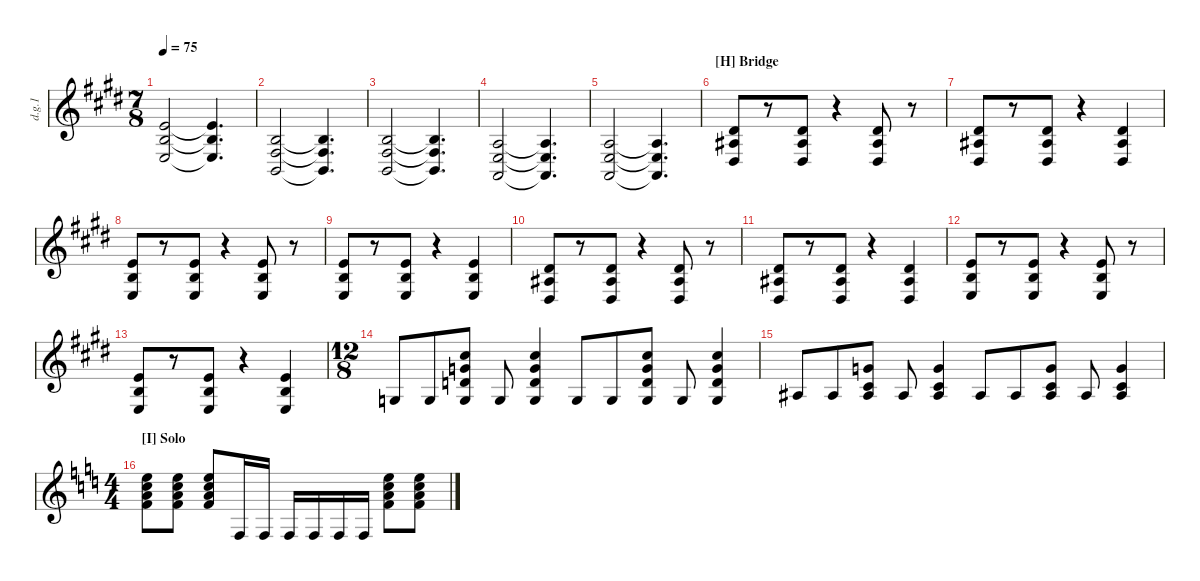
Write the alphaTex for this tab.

\defaultSystemsLayout 4
\hideDynamics
\bracketExtendMode nobrackets
\otherSystemsTrackNameOrientation horizontal
\track ("Distortion Guitar 1" "d.g.1") {instrument distortionguitar}
\staff {score}
\tuning (E4 B3 G3 D3 A2 E2 A1)
\ts (7 8)
\tempo 75
\clef g2
\ks c#minor
(2.4 2.5 0.6).2{dy fff} (2.4{t} 2.5{t} 0.6{t}).4{d} |
(2.5 2.6 2.7).2 (2.5{t} 2.6{t} 2.7{t}).4{d} |
(2.5 2.6 2.7).2 (2.5{t} 2.6{t} 2.7{t}).4{d dy f} |
(0.5 0.6 0.7).2{dy fff} (0.5{t} 0.6{t} 0.7{t}).4{d} |
(0.5 0.6 0.7).2 (0.5{t} 0.6{t} 0.7{t}).4{d} |
\section ("H" "Bridge")
(6.5{pm} 6.6{pm} 6.7{pm}).8 r.8 (6.5{pm} 6.6{pm} 6.7{pm}).8 r.4 (6.5{pm} 6.6{pm} 6.7{pm}).8 r.8 |
(6.5{pm} 6.6{pm} 6.7{pm}).8 r.8 (6.5{pm} 6.6{pm} 6.7{pm}).8 r.4 (6.5 6.6 6.7).4 |
(7.5{pm} 7.6{pm} 7.7{pm}).8 r.8 (7.5{pm} 7.6{pm} 7.7{pm}).8 r.4 (7.5{pm} 7.6{pm} 7.7{pm}).8 r.8 |
(7.5{pm} 7.6{pm} 7.7{pm}).8 r.8 (7.5{pm} 7.6{pm} 7.7{pm}).8 r.4 (7.5 7.6 7.7).4 |
(6.5{pm} 6.6{pm} 6.7{pm}).8 r.8 (6.5{pm} 6.6{pm} 6.7{pm}).8 r.4 (6.5{pm} 6.6{pm} 6.7{pm}).8 r.8 |
(6.5{pm} 6.6{pm} 6.7{pm}).8 r.8 (6.5{pm} 6.6{pm} 6.7{pm}).8 r.4 (6.5 6.6 6.7).4 |
(7.5{pm} 7.6{pm} 7.7{pm}).8 r.8 (7.5{pm} 7.6{pm} 7.7{pm}).8 r.4 (7.5{pm} 7.6{pm} 7.7{pm}).8 r.8 |
(7.5{pm} 7.6{pm} 7.7{pm}).8 r.8 (7.5{pm} 7.6{pm} 7.7{pm}).8 r.4 (7.5 7.6 7.7).4 |
\ts (12 8)
\beaming (8 3 3 3 3)
3.6{pm}.8 3.6{pm}.8 (6.3 5.4 5.5 3.6).8 3.6{pm}.8 (6.3 5.4 5.5 3.6).4 3.6{pm}.8 3.6{pm}.8 (6.3 5.4 5.5 3.6).8 3.6{pm}.8 (6.3 5.4 5.5 3.6).4 |
6.6{pm}.8 6.6{pm}.8 (5.4 4.5 6.6).8 6.6{pm}.8 (5.4 4.5 6.6).4 6.6{pm}.8 6.6{pm}.8 (5.4 4.5 6.6).8 6.6{pm}.8 (5.4 4.5 6.6).4 |
\ts (4 4)
\beaming (8 2 2 2 2)
\section ("I" "Solo")
\ks c
(0.1 1.2 2.3 3.4).8{dy f} (0.1 1.2 2.3 3.4).8 (0.1 1.2 2.3 3.4).8 1.6{pm}.16 1.6{pm}.16 1.6{pm}.16 1.6{pm}.16 1.6{pm}.16 1.6{pm}.16 (0.1 1.2 2.3 3.4).8 (0.1 1.2 2.3 3.4).8
